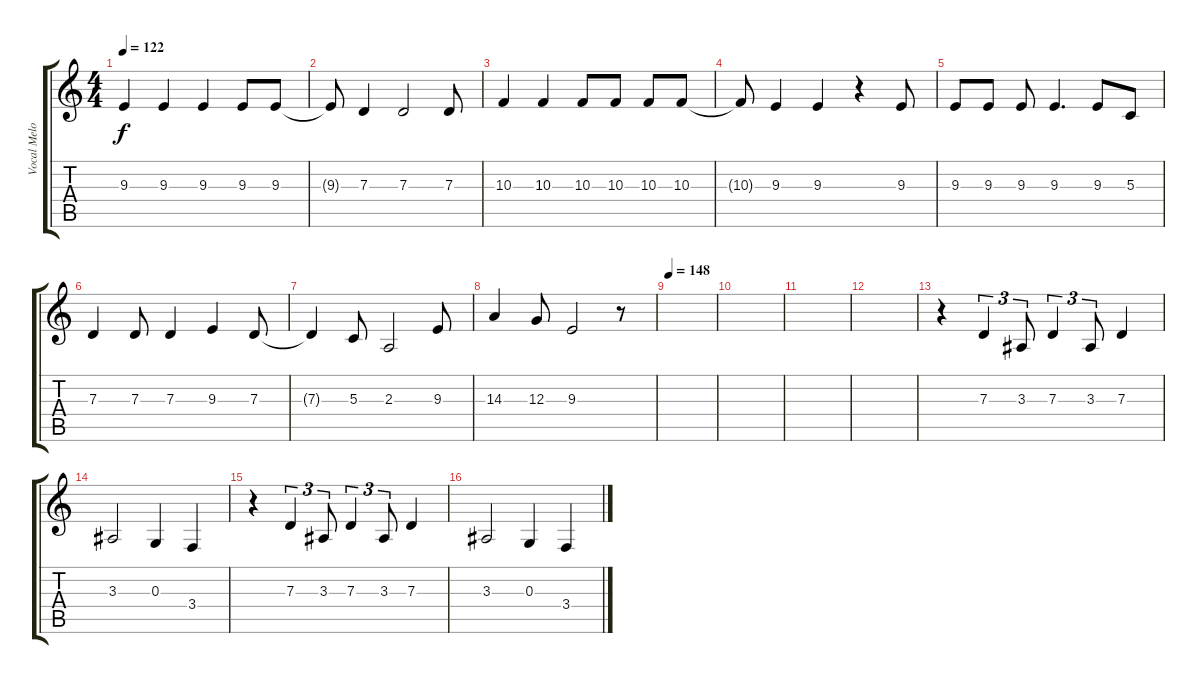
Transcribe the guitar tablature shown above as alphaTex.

\track ("Vocal Melody" "Vocal Melo") {instrument altosax}
\staff {score tabs}
\tuning (E4 B3 G3 D3 A2 E2) {hide}
\ts (4 4)
\tempo 122
\clef g2
\ks c
9.3.4{dy f} 9.3.4 9.3.4 9.3.8 9.3.8 |
9.3{t}.8 7.3.4 7.3.2 7.3.8 |
10.3.4 10.3.4 10.3.8 10.3.8 10.3.8 10.3.8 |
10.3{t}.8 9.3.4 9.3.4 r.4 9.3.8 |
9.3.8 9.3.8 9.3.8 9.3.4{d} 9.3.8 5.3.8 |
7.3.4 7.3.8 7.3.4 9.3.4 7.3.8 |
7.3{t}.4 5.3.8 2.3.2 9.3.8 |
14.3.4 12.3.8 9.3.2 r.8 |
\tempo 148
|
|
|
|
r.4 7.3.4{tu (3 2)} 3.3.8{tu (3 2)} 7.3.4{tu (3 2)} 3.3.8{tu (3 2)} 7.3.4 |
3.3.2 0.3.4 3.4.4 |
r.4 7.3.4{tu (3 2)} 3.3.8{tu (3 2)} 7.3.4{tu (3 2)} 3.3.8{tu (3 2)} 7.3.4 |
3.3.2 0.3.4 3.4.4
